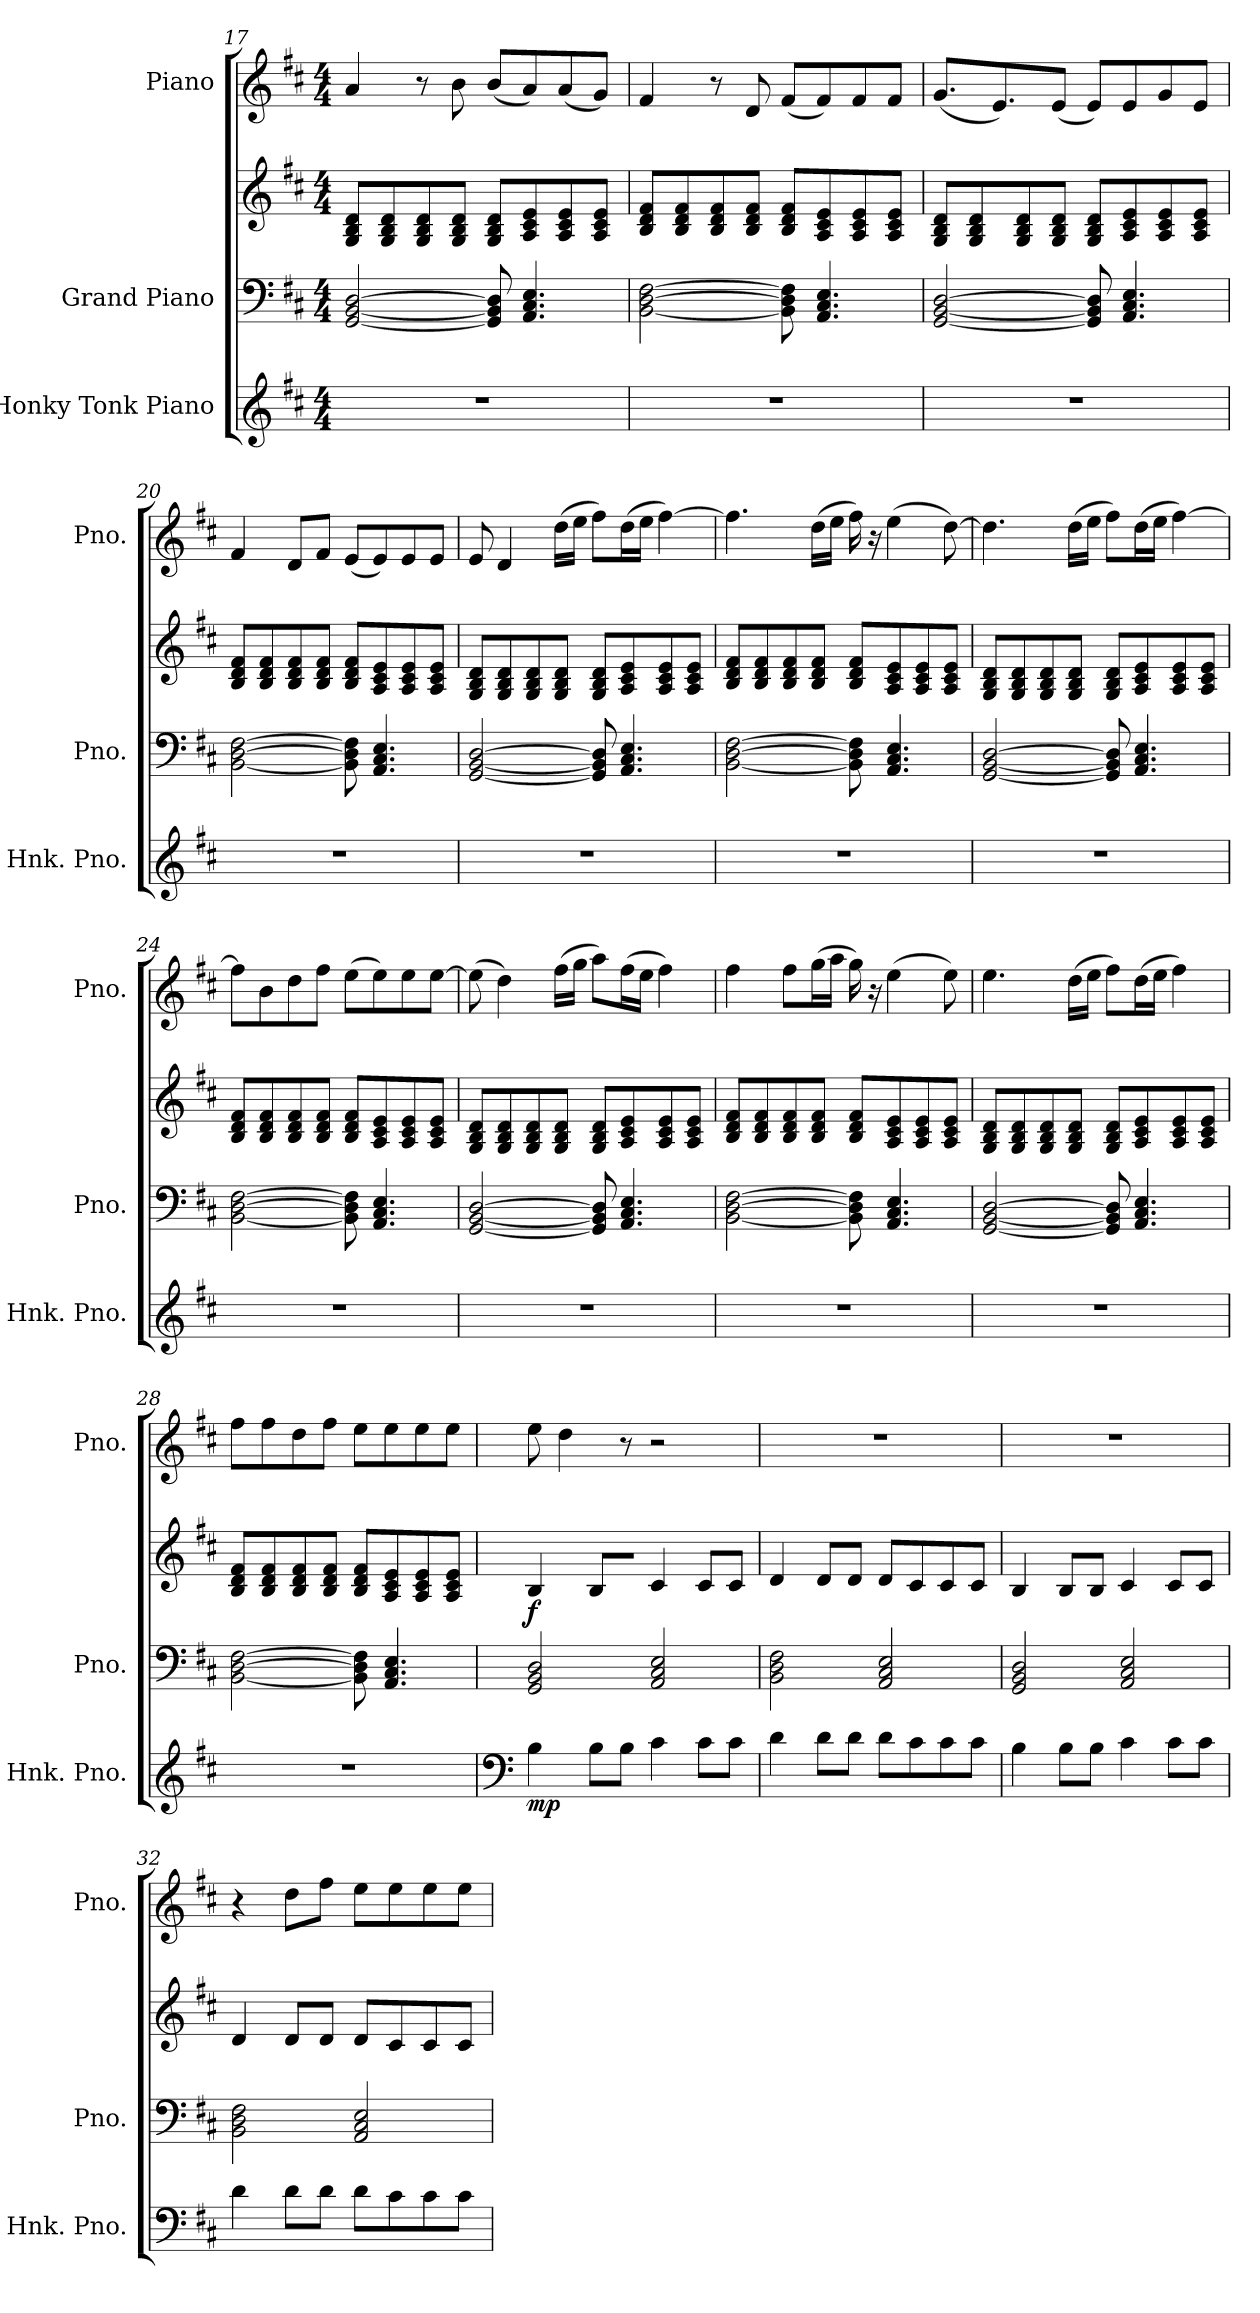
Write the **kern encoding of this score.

**kern	**dynam	**kern	**kern	**dynam	**kern
*part3	*part3	*part2	*part2	*part2	*part1
*staff4	*staff4	*staff3	*staff2	*staff2/3	*staff1
*I"Honky Tonk Piano	*	*I"Grand Piano	*	*	*I"Piano
*I'Hnk. Pno.	*	*I'Pno.	*	*	*I'Pno.
!!LO:PB:g=z
*clefG2	*	*clefF4	*clefG2	*	*clefG2
*k[f#c#]	*	*k[f#c#]	*k[f#c#]	*	*k[f#c#]
*M4/4	*	*M4/4	*M4/4	*	*M4/4
=17	=17	=17	=17	=17	=17
1r	.	[2GG/ [2BB/ [2D/	8G/ 8B/ 8d/L	.	4a/
.	.	.	8G/ 8B/ 8d/	.	.
.	.	.	8G/ 8B/ 8d/	.	8r
.	.	.	8G/ 8B/ 8d/J	.	8b\
.	.	8GG/] 8BB/] 8D/]	8G/ 8B/ 8d/L	.	(8b/L
.	.	4.AA/ 4.C#/ 4.E/	8A/ 8c#/ 8e/	.	8a/)
.	.	.	8A/ 8c#/ 8e/	.	(8a/
.	.	.	8A/ 8c#/ 8e/J	.	8g/J)
=18	=18	=18	=18	=18	=18
1r	.	[2BB\ [2D\ [2F#\	8B/ 8d/ 8f#/L	.	4f#/
.	.	.	8B/ 8d/ 8f#/	.	.
.	.	.	8B/ 8d/ 8f#/	.	8r
.	.	.	8B/ 8d/ 8f#/J	.	8d/
.	.	8BB\] 8D\] 8F#\]	8B/ 8d/ 8f#/L	.	(8f#/L
.	.	4.AA/ 4.C#/ 4.E/	8A/ 8c#/ 8e/	.	8f#/)
.	.	.	8A/ 8c#/ 8e/	.	8f#/
.	.	.	8A/ 8c#/ 8e/J	.	8f#/J
=19	=19	=19	=19	=19	=19
1r	.	[2GG/ [2BB/ [2D/	8G/ 8B/ 8d/L	.	(8.g/L
.	.	.	8G/ 8B/ 8d/	.	.
.	.	.	.	.	8.e/)
.	.	.	8G/ 8B/ 8d/	.	.
.	.	.	8G/ 8B/ 8d/J	.	(8e/J
.	.	8GG/] 8BB/] 8D/]	8G/ 8B/ 8d/L	.	8e/L)
.	.	4.AA/ 4.C#/ 4.E/	8A/ 8c#/ 8e/	.	8e/
.	.	.	8A/ 8c#/ 8e/	.	8g/
.	.	.	8A/ 8c#/ 8e/J	.	8e/J
!!LO:LB:g=z
=20	=20	=20	=20	=20	=20
1r	.	[2BB\ [2D\ [2F#\	8B/ 8d/ 8f#/L	.	4f#/
.	.	.	8B/ 8d/ 8f#/	.	.
.	.	.	8B/ 8d/ 8f#/	.	8d/L
.	.	.	8B/ 8d/ 8f#/J	.	8f#/J
.	.	8BB\] 8D\] 8F#\]	8B/ 8d/ 8f#/L	.	(8e/L
.	.	4.AA/ 4.C#/ 4.E/	8A/ 8c#/ 8e/	.	8e/)
.	.	.	8A/ 8c#/ 8e/	.	8e/
.	.	.	8A/ 8c#/ 8e/J	.	8e/J
=21	=21	=21	=21	=21	=21
1r	.	[2GG/ [2BB/ [2D/	8G/ 8B/ 8d/L	.	8e/
.	.	.	8G/ 8B/ 8d/	.	4d/
.	.	.	8G/ 8B/ 8d/	.	.
.	.	.	8G/ 8B/ 8d/J	.	(16dd\LL
.	.	.	.	.	16ee\JJ
.	.	8GG/] 8BB/] 8D/]	8G/ 8B/ 8d/L	.	8ff#\L)
.	.	4.AA/ 4.C#/ 4.E/	8A/ 8c#/ 8e/	.	(16dd\L
.	.	.	.	.	16ee\JJ
.	.	.	8A/ 8c#/ 8e/	.	[4ff#\)
.	.	.	8A/ 8c#/ 8e/J	.	.
=22	=22	=22	=22	=22	=22
1r	.	[2BB\ [2D\ [2F#\	8B/ 8d/ 8f#/L	.	4.ff#\]
.	.	.	8B/ 8d/ 8f#/	.	.
.	.	.	8B/ 8d/ 8f#/	.	.
.	.	.	8B/ 8d/ 8f#/J	.	(16dd\LL
.	.	.	.	.	16ee\JJ
.	.	8BB\] 8D\] 8F#\]	8B/ 8d/ 8f#/L	.	16ff#\)
.	.	.	.	.	16r
.	.	4.AA/ 4.C#/ 4.E/	8A/ 8c#/ 8e/	.	(4ee\
.	.	.	8A/ 8c#/ 8e/	.	.
.	.	.	8A/ 8c#/ 8e/J	.	[8dd\)
!!LO:LB:g=z
=23	=23	=23	=23	=23	=23
1r	.	[2GG/ [2BB/ [2D/	8G/ 8B/ 8d/L	.	4.dd\]
.	.	.	8G/ 8B/ 8d/	.	.
.	.	.	8G/ 8B/ 8d/	.	.
.	.	.	8G/ 8B/ 8d/J	.	(16dd\LL
.	.	.	.	.	16ee\JJ
.	.	8GG/] 8BB/] 8D/]	8G/ 8B/ 8d/L	.	8ff#\L)
.	.	4.AA/ 4.C#/ 4.E/	8A/ 8c#/ 8e/	.	(16dd\L
.	.	.	.	.	16ee\JJ
.	.	.	8A/ 8c#/ 8e/	.	[4ff#\)
.	.	.	8A/ 8c#/ 8e/J	.	.
=24	=24	=24	=24	=24	=24
1r	.	[2BB\ [2D\ [2F#\	8B/ 8d/ 8f#/L	.	8ff#\L]
.	.	.	8B/ 8d/ 8f#/	.	8b\
.	.	.	8B/ 8d/ 8f#/	.	8dd\
.	.	.	8B/ 8d/ 8f#/J	.	8ff#\J
.	.	8BB\] 8D\] 8F#\]	8B/ 8d/ 8f#/L	.	(8ee\L
.	.	4.AA/ 4.C#/ 4.E/	8A/ 8c#/ 8e/	.	8ee\)
.	.	.	8A/ 8c#/ 8e/	.	8ee\
.	.	.	8A/ 8c#/ 8e/J	.	[8ee\J
=25	=25	=25	=25	=25	=25
1r	.	[2GG/ [2BB/ [2D/	8G/ 8B/ 8d/L	.	(8ee\]
.	.	.	8G/ 8B/ 8d/	.	4dd\)
.	.	.	8G/ 8B/ 8d/	.	.
.	.	.	8G/ 8B/ 8d/J	.	(16ff#\LL
.	.	.	.	.	16gg\JJ
.	.	8GG/] 8BB/] 8D/]	8G/ 8B/ 8d/L	.	8aa\L)
.	.	4.AA/ 4.C#/ 4.E/	8A/ 8c#/ 8e/	.	(16ff#\L
.	.	.	.	.	16ee\JJ
.	.	.	8A/ 8c#/ 8e/	.	4ff#\)
.	.	.	8A/ 8c#/ 8e/J	.	.
!!LO:PB:g=z
=26	=26	=26	=26	=26	=26
1r	.	[2BB\ [2D\ [2F#\	8B/ 8d/ 8f#/L	.	4ff#\
.	.	.	8B/ 8d/ 8f#/	.	.
.	.	.	8B/ 8d/ 8f#/	.	8ff#\L
.	.	.	8B/ 8d/ 8f#/J	.	(16gg\L
.	.	.	.	.	16aa\JJ
.	.	8BB\] 8D\] 8F#\]	8B/ 8d/ 8f#/L	.	16gg\)
.	.	.	.	.	16r
.	.	4.AA/ 4.C#/ 4.E/	8A/ 8c#/ 8e/	.	(4ee\
.	.	.	8A/ 8c#/ 8e/	.	.
.	.	.	8A/ 8c#/ 8e/J	.	8ee\)
=27	=27	=27	=27	=27	=27
1r	.	[2GG/ [2BB/ [2D/	8G/ 8B/ 8d/L	.	4.ee\
.	.	.	8G/ 8B/ 8d/	.	.
.	.	.	8G/ 8B/ 8d/	.	.
.	.	.	8G/ 8B/ 8d/J	.	(16dd\LL
.	.	.	.	.	16ee\JJ
.	.	8GG/] 8BB/] 8D/]	8G/ 8B/ 8d/L	.	8ff#\L)
.	.	4.AA/ 4.C#/ 4.E/	8A/ 8c#/ 8e/	.	(16dd\L
.	.	.	.	.	16ee\JJ
.	.	.	8A/ 8c#/ 8e/	.	4ff#\)
.	.	.	8A/ 8c#/ 8e/J	.	.
=28	=28	=28	=28	=28	=28
1r	.	[2BB\ [2D\ [2F#\	8B/ 8d/ 8f#/L	.	8ff#\L
.	.	.	8B/ 8d/ 8f#/	.	8ff#\
.	.	.	8B/ 8d/ 8f#/	.	8dd\
.	.	.	8B/ 8d/ 8f#/J	.	8ff#\J
.	.	8BB\] 8D\] 8F#\]	8B/ 8d/ 8f#/L	.	8ee\L
.	.	4.AA/ 4.C#/ 4.E/	8A/ 8c#/ 8e/	.	8ee\
.	.	.	8A/ 8c#/ 8e/	.	8ee\
.	.	.	8A/ 8c#/ 8e/J	.	8ee\J
!!LO:LB:g=z
=29	=29	=29	=29	=29	=29
*clefF4	*	*	*	*	*
!	!LO:DY:b	!	!	!LO:DY:b	!
4B\	mp	2GG/ 2BB/ 2D/	4B/	f	8ee\
.	.	.	.	.	4dd\
8B\L	.	.	8B/L	.	.
8B\J	.	.	8B/Jyy	.	8r
4c#\	.	2AA/ 2C#/ 2E/	4c#/	.	2r
8c#\L	.	.	8c#/L	.	.
8c#\J	.	.	8c#/J	.	.
=30	=30	=30	=30	=30	=30
4d\	.	2BB\ 2D\ 2F#\	4d/	.	1r
8d\L	.	.	8d/L	.	.
8d\J	.	.	8d/J	.	.
8d\L	.	2AA/ 2C#/ 2E/	8d/L	.	.
8c#\	.	.	8c#/	.	.
8c#\	.	.	8c#/	.	.
8c#\J	.	.	8c#/J	.	.
=31	=31	=31	=31	=31	=31
4B\	.	2GG/ 2BB/ 2D/	4B/	.	1r
8B\L	.	.	8B/L	.	.
8B\J	.	.	8B/J	.	.
4c#\	.	2AA/ 2C#/ 2E/	4c#/	.	.
8c#\L	.	.	8c#/L	.	.
8c#\J	.	.	8c#/J	.	.
=32	=32	=32	=32	=32	=32
4d\	.	2BB\ 2D\ 2F#\	4d/	.	4r
8d\L	.	.	8d/L	.	8dd\L
8d\J	.	.	8d/J	.	8ff#\J
8d\L	.	2AA/ 2C#/ 2E/	8d/L	.	8ee\L
8c#\	.	.	8c#/	.	8ee\
8c#\	.	.	8c#/	.	8ee\
8c#\J	.	.	8c#/J	.	8ee\J
=	=	=	=	=	=
*-	*-	*-	*-	*-	*-
